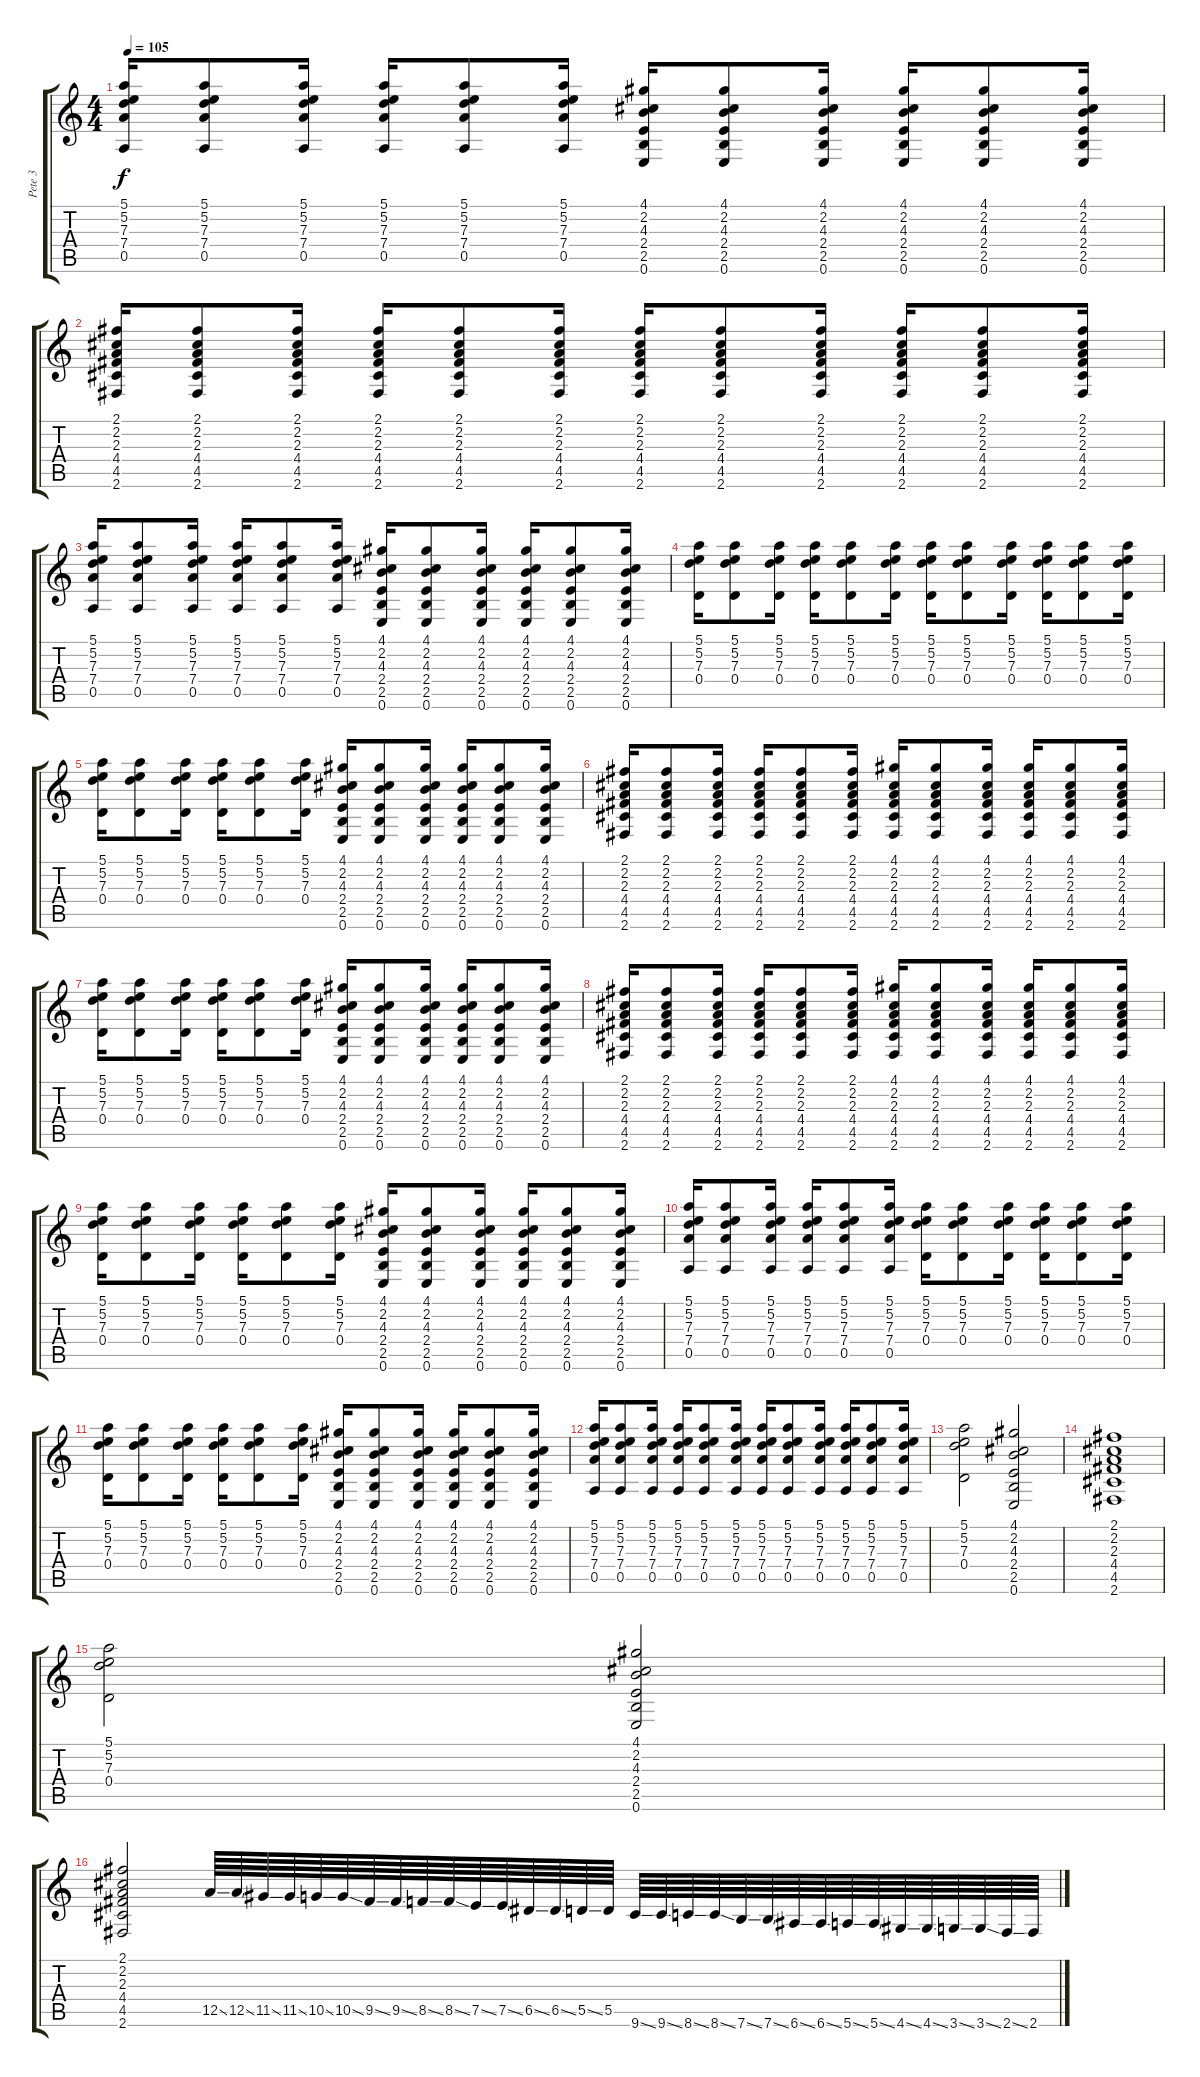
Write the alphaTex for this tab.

\track ("Pete 3" "Pete 3") {instrument distortionguitar}
\staff {score tabs}
\tuning (E4 B3 G3 D3 A2 E2) {hide}
\ts (4 4)
\tempo 105
\clef g2
\ks c
(5.1 5.2 7.3 7.4 0.5).16{dy f} (5.1 5.2 7.3 7.4 0.5).8 (5.1 5.2 7.3 7.4 0.5).16 (5.1 5.2 7.3 7.4 0.5).16 (5.1 5.2 7.3 7.4 0.5).8 (5.1 5.2 7.3 7.4 0.5).16 (4.1 2.2 4.3 2.4 2.5 0.6).16 (4.1 2.2 4.3 2.4 2.5 0.6).8 (4.1 2.2 4.3 2.4 2.5 0.6).16 (4.1 2.2 4.3 2.4 2.5 0.6).16 (4.1 2.2 4.3 2.4 2.5 0.6).8 (4.1 2.2 4.3 2.4 2.5 0.6).16 |
(2.1 2.2 2.3 4.4 4.5 2.6).16 (2.1 2.2 2.3 4.4 4.5 2.6).8 (2.1 2.2 2.3 4.4 4.5 2.6).16 (2.1 2.2 2.3 4.4 4.5 2.6).16 (2.1 2.2 2.3 4.4 4.5 2.6).8 (2.1 2.2 2.3 4.4 4.5 2.6).16 (2.1 2.2 2.3 4.4 4.5 2.6).16 (2.1 2.2 2.3 4.4 4.5 2.6).8 (2.1 2.2 2.3 4.4 4.5 2.6).16 (2.1 2.2 2.3 4.4 4.5 2.6).16 (2.1 2.2 2.3 4.4 4.5 2.6).8 (2.1 2.2 2.3 4.4 4.5 2.6).16 |
(5.1 5.2 7.3 7.4 0.5).16 (5.1 5.2 7.3 7.4 0.5).8 (5.1 5.2 7.3 7.4 0.5).16 (5.1 5.2 7.3 7.4 0.5).16 (5.1 5.2 7.3 7.4 0.5).8 (5.1 5.2 7.3 7.4 0.5).16 (4.1 2.2 4.3 2.4 2.5 0.6).16 (4.1 2.2 4.3 2.4 2.5 0.6).8 (4.1 2.2 4.3 2.4 2.5 0.6).16 (4.1 2.2 4.3 2.4 2.5 0.6).16 (4.1 2.2 4.3 2.4 2.5 0.6).8 (4.1 2.2 4.3 2.4 2.5 0.6).16 |
(5.1 5.2 7.3 0.4).16 (5.1 5.2 7.3 0.4).8 (5.1 5.2 7.3 0.4).16 (5.1 5.2 7.3 0.4).16 (5.1 5.2 7.3 0.4).8 (5.1 5.2 7.3 0.4).16 (5.1 5.2 7.3 0.4).16 (5.1 5.2 7.3 0.4).8 (5.1 5.2 7.3 0.4).16 (5.1 5.2 7.3 0.4).16 (5.1 5.2 7.3 0.4).8 (5.1 5.2 7.3 0.4).16 |
(5.1 5.2 7.3 0.4).16 (5.1 5.2 7.3 0.4).8 (5.1 5.2 7.3 0.4).16 (5.1 5.2 7.3 0.4).16 (5.1 5.2 7.3 0.4).8 (5.1 5.2 7.3 0.4).16 (4.1 2.2 4.3 2.4 2.5 0.6).16 (4.1 2.2 4.3 2.4 2.5 0.6).8 (4.1 2.2 4.3 2.4 2.5 0.6).16 (4.1 2.2 4.3 2.4 2.5 0.6).16 (4.1 2.2 4.3 2.4 2.5 0.6).8 (4.1 2.2 4.3 2.4 2.5 0.6).16 |
(2.1 2.2 2.3 4.4 4.5 2.6).16 (2.1 2.2 2.3 4.4 4.5 2.6).8 (2.1 2.2 2.3 4.4 4.5 2.6).16 (2.1 2.2 2.3 4.4 4.5 2.6).16 (2.1 2.2 2.3 4.4 4.5 2.6).8 (2.1 2.2 2.3 4.4 4.5 2.6).16 (4.1 2.2 2.3 4.4 4.5 2.6).16 (4.1 2.2 2.3 4.4 4.5 2.6).8 (4.1 2.2 2.3 4.4 4.5 2.6).16 (4.1 2.2 2.3 4.4 4.5 2.6).16 (4.1 2.2 2.3 4.4 4.5 2.6).8 (4.1 2.2 2.3 4.4 4.5 2.6).16 |
(5.1 5.2 7.3 0.4).16 (5.1 5.2 7.3 0.4).8 (5.1 5.2 7.3 0.4).16 (5.1 5.2 7.3 0.4).16 (5.1 5.2 7.3 0.4).8 (5.1 5.2 7.3 0.4).16 (4.1 2.2 4.3 2.4 2.5 0.6).16 (4.1 2.2 4.3 2.4 2.5 0.6).8 (4.1 2.2 4.3 2.4 2.5 0.6).16 (4.1 2.2 4.3 2.4 2.5 0.6).16 (4.1 2.2 4.3 2.4 2.5 0.6).8 (4.1 2.2 4.3 2.4 2.5 0.6).16 |
(2.1 2.2 2.3 4.4 4.5 2.6).16 (2.1 2.2 2.3 4.4 4.5 2.6).8 (2.1 2.2 2.3 4.4 4.5 2.6).16 (2.1 2.2 2.3 4.4 4.5 2.6).16 (2.1 2.2 2.3 4.4 4.5 2.6).8 (2.1 2.2 2.3 4.4 4.5 2.6).16 (4.1 2.2 2.3 4.4 4.5 2.6).16 (4.1 2.2 2.3 4.4 4.5 2.6).8 (4.1 2.2 2.3 4.4 4.5 2.6).16 (4.1 2.2 2.3 4.4 4.5 2.6).16 (4.1 2.2 2.3 4.4 4.5 2.6).8 (4.1 2.2 2.3 4.4 4.5 2.6).16 |
(5.1 5.2 7.3 0.4).16 (5.1 5.2 7.3 0.4).8 (5.1 5.2 7.3 0.4).16 (5.1 5.2 7.3 0.4).16 (5.1 5.2 7.3 0.4).8 (5.1 5.2 7.3 0.4).16 (4.1 2.2 4.3 2.4 2.5 0.6).16 (4.1 2.2 4.3 2.4 2.5 0.6).8 (4.1 2.2 4.3 2.4 2.5 0.6).16 (4.1 2.2 4.3 2.4 2.5 0.6).16 (4.1 2.2 4.3 2.4 2.5 0.6).8 (4.1 2.2 4.3 2.4 2.5 0.6).16 |
(5.1 5.2 7.3 7.4 0.5).16 (5.1 5.2 7.3 7.4 0.5).8 (5.1 5.2 7.3 7.4 0.5).16 (5.1 5.2 7.3 7.4 0.5).16 (5.1 5.2 7.3 7.4 0.5).8 (5.1 5.2 7.3 7.4 0.5).16 (5.1 5.2 7.3 0.4).16 (5.1 5.2 7.3 0.4).8 (5.1 5.2 7.3 0.4).16 (5.1 5.2 7.3 0.4).16 (5.1 5.2 7.3 0.4).8 (5.1 5.2 7.3 0.4).16 |
(5.1 5.2 7.3 0.4).16 (5.1 5.2 7.3 0.4).8 (5.1 5.2 7.3 0.4).16 (5.1 5.2 7.3 0.4).16 (5.1 5.2 7.3 0.4).8 (5.1 5.2 7.3 0.4).16 (4.1 2.2 4.3 2.4 2.5 0.6).16 (4.1 2.2 4.3 2.4 2.5 0.6).8 (4.1 2.2 4.3 2.4 2.5 0.6).16 (4.1 2.2 4.3 2.4 2.5 0.6).16 (4.1 2.2 4.3 2.4 2.5 0.6).8 (4.1 2.2 4.3 2.4 2.5 0.6).16 |
(5.1 5.2 7.3 7.4 0.5).16 (5.1 5.2 7.3 7.4 0.5).8 (5.1 5.2 7.3 7.4 0.5).16 (5.1 5.2 7.3 7.4 0.5).16 (5.1 5.2 7.3 7.4 0.5).8 (5.1 5.2 7.3 7.4 0.5).16 (5.1 5.2 7.3 7.4 0.5).16 (5.1 5.2 7.3 7.4 0.5).8 (5.1 5.2 7.3 7.4 0.5).16 (5.1 5.2 7.3 7.4 0.5).16 (5.1 5.2 7.3 7.4 0.5).8 (5.1 5.2 7.3 7.4 0.5).16 |
(5.1 5.2 7.3 0.4).2 (4.1 2.2 4.3 2.4 2.5 0.6).2 |
(2.1 2.2 2.3 4.4 4.5 2.6).1 |
(5.1 5.2 7.3 0.4).2 (4.1 2.2 4.3 2.4 2.5 0.6).2 |
(2.1 2.2 2.3 4.4 4.5 2.6).2 12.5{ss}.64 12.5{ss}.64 11.5{ss}.64 11.5{ss}.64 10.5{ss}.64 10.5{ss}.64 9.5{ss}.64 9.5{ss}.64 8.5{ss}.64 8.5{ss}.64 7.5{ss}.64 7.5{ss}.64 6.5{ss}.64 6.5{ss}.64 5.5{ss}.64 5.5.64 9.6{ss}.64 9.6{ss}.64 8.6{ss}.64 8.6{ss}.64 7.6{ss}.64 7.6{ss}.64 6.6{ss}.64 6.6{ss}.64 5.6{ss}.64 5.6{ss}.64 4.6{ss}.64 4.6{ss}.64 3.6{ss}.64 3.6{ss}.64 2.6{ss}.64 2.6.64
